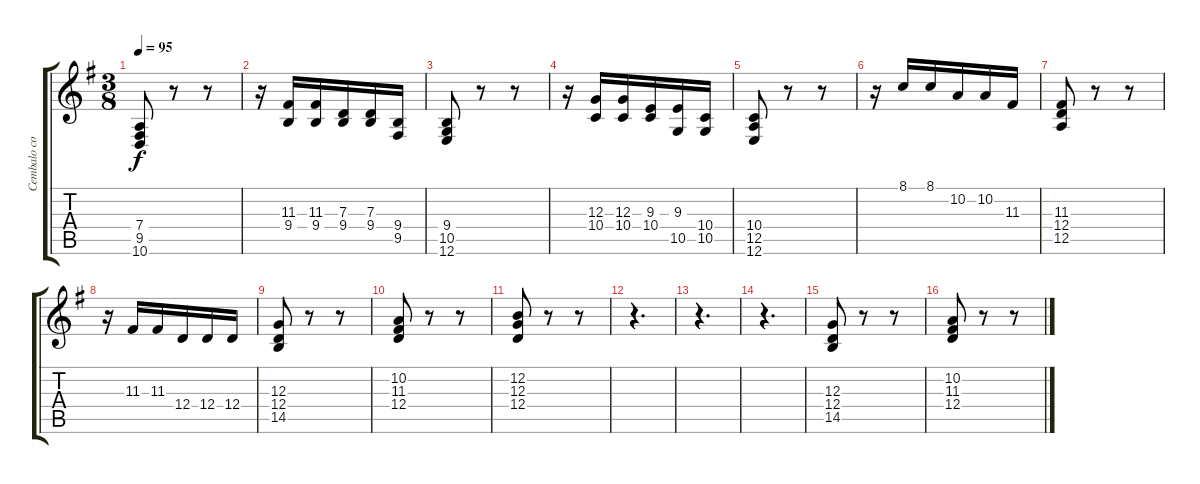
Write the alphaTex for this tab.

\track ("Cembalo concertato." "Cembalo co") {instrument harpsichord}
\staff {score tabs}
\tuning (E4 B3 G3 D3 A2 E2) {hide}
\ts (3 8)
\tempo 95
\clef g2
\ks g
(7.4 9.5 10.6).8{dy f} r.8 r.8 |
r.16 (11.3 9.4).16{beam merge} (11.3 9.4).16 (7.3 9.4).16{beam merge} (7.3 9.4).16 (9.4 9.5).16 |
(9.4 10.5 12.6).8 r.8 r.8 |
r.16 (12.3 10.4).16{beam merge} (12.3 10.4).16 (9.3 10.4).16{beam merge} (9.3 10.5).16 (10.4 10.5).16 |
(10.4 12.5 12.6).8 r.8 r.8 |
r.16 8.1.16{beam merge} 8.1.16 10.2.16{beam merge} 10.2.16 11.3.16 |
(11.3 12.4 12.5).8 r.8 r.8 |
r.16 11.3.16{beam merge} 11.3.16 12.4.16{beam merge} 12.4.16 12.4.16 |
(12.3 12.4 14.5).8 r.8 r.8 |
(10.2 11.3 12.4).8 r.8 r.8 |
(12.2 12.3 12.4).8 r.8 r.8 |
r.4{d} |
r.4{d} |
r.4{d} |
(12.3 12.4 14.5).8 r.8 r.8 |
(10.2 11.3 12.4).8 r.8 r.8
